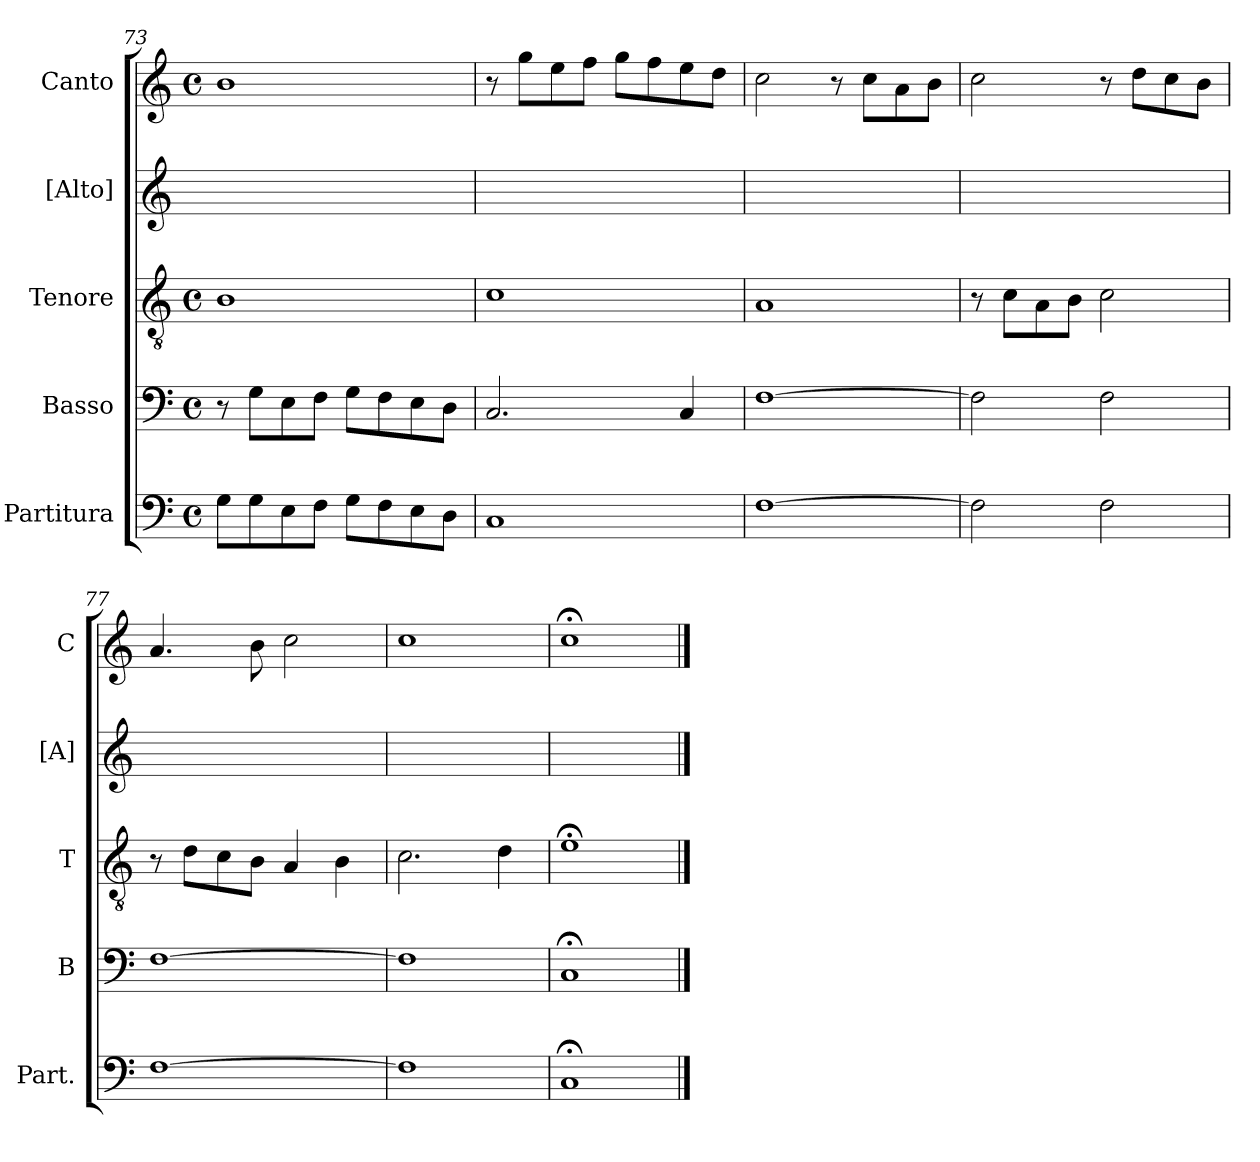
**kern	**kern	**kern	**kern	**kern
*part5	*part4	*part3	*part2	*part1
*staff5	*staff4	*staff3	*staff2	*staff1
*I"Partitura	*I"Basso	*I"Tenore	*I"[Alto]	*I"Canto
*I'Part.	*I'B	*I'T	*I'[A]	*I'C
*clefF4	*clefF4	*clefGv2	*clefG2	*clefG2
*k[]	*k[]	*k[]	*k[]	*k[]
*M4/4	*M4/4	*M4/4	*	*M4/4
*met(c)	*met(c)	*met(c)	*	*met(c)
=73	=73	=73	=73	=73
8G\L	8r	1B	1ryy	1b
8G\	8G\L	.	.	.
8E\	8E\	.	.	.
8F\J	8F\J	.	.	.
8G\L	8G\L	.	.	.
8F\	8F\	.	.	.
8E\	8E\	.	.	.
8D\J	8D\J	.	.	.
=74	=74	=74	=74	=74
1C	2.C/	1c	1ryy	8r
.	.	.	.	8gg\L
.	.	.	.	8ee\
.	.	.	.	8ff\J
.	.	.	.	8gg\L
.	.	.	.	8ff\
.	4C/	.	.	8ee\
.	.	.	.	8dd\J
=75	=75	=75	=75	=75
[1F	[1F	1A	1ryy	2cc\
.	.	.	.	8r
.	.	.	.	8cc\L
.	.	.	.	8a\
.	.	.	.	8b\J
=76	=76	=76	=76	=76
2F\]	2F\]	8r	1ryy	2cc\
.	.	8c\L	.	.
.	.	8A\	.	.
.	.	8B\J	.	.
2F\	2F\	2c\	.	8r
.	.	.	.	8dd\L
.	.	.	.	8cc\
.	.	.	.	8b\J
=77	=77	=77	=77	=77
[1F	[1F	8r	1ryy	4.a/
.	.	8d\L	.	.
.	.	8c\	.	.
.	.	8B\J	.	8b\
.	.	4A/	.	2cc\
.	.	4B\	.	.
=78	=78	=78	=78	=78
1F]	1F]	2.c\	1ryy	1cc
.	.	4d\	.	.
=79	=79	=79	=79	=79
1C;<	1C;<	1e;<	1ryy	1cc;<
==	==	==	==	==
*-	*-	*-	*-	*-
